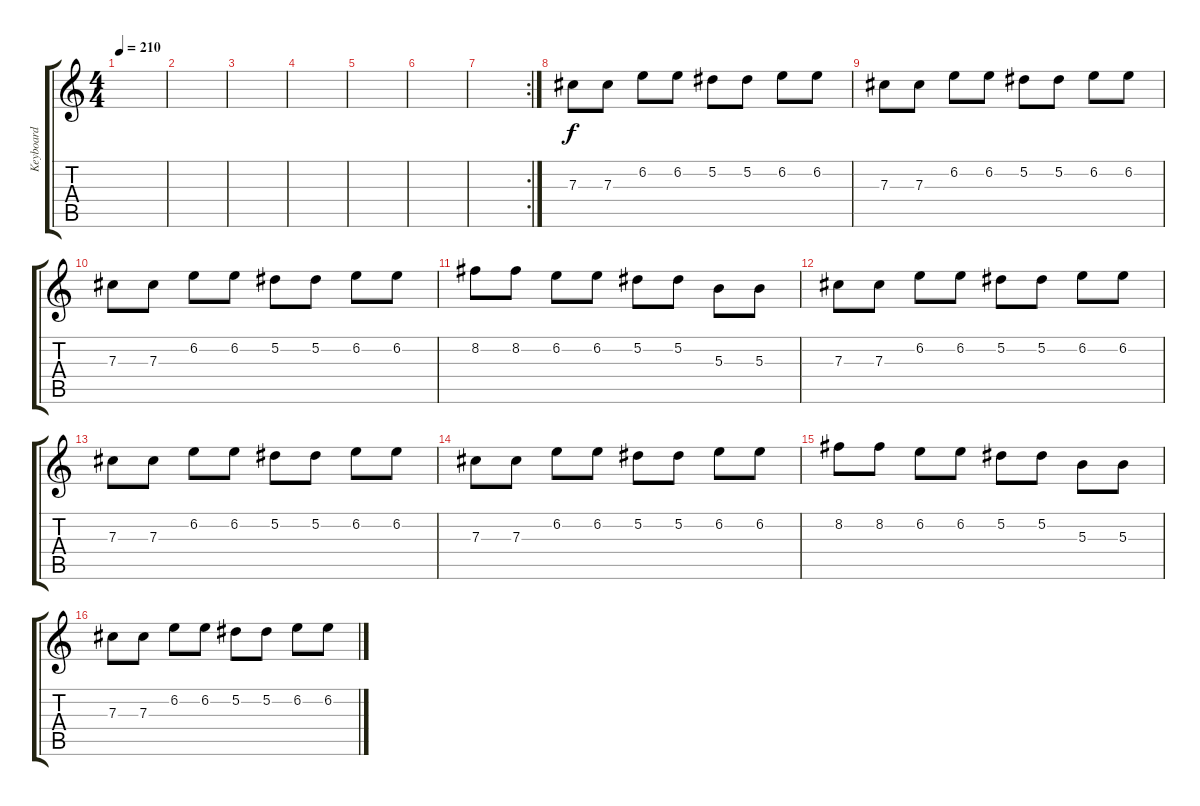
\track ("Keyboard" "Keyboard") {instrument orchestrahit}
\staff {score tabs}
\tuning (Eb5 Bb4 Gb4 Db4 Ab3 Eb3) {hide}
\ts (4 4)
\tempo 210
\clef g2
\ks c
|
|
|
|
|
|
\rc 2
|
7.3.8 7.3.8 6.2.8 6.2.8 5.2.8 5.2.8 6.2.8 6.2.8 |
7.3.8 7.3.8 6.2.8 6.2.8 5.2.8 5.2.8 6.2.8 6.2.8 |
7.3.8 7.3.8 6.2.8 6.2.8 5.2.8 5.2.8 6.2.8 6.2.8 |
8.2.8 8.2.8 6.2.8 6.2.8 5.2.8 5.2.8 5.3.8 5.3.8 |
7.3.8 7.3.8 6.2.8 6.2.8 5.2.8 5.2.8 6.2.8 6.2.8 |
7.3.8 7.3.8 6.2.8 6.2.8 5.2.8 5.2.8 6.2.8 6.2.8 |
7.3.8 7.3.8 6.2.8 6.2.8 5.2.8 5.2.8 6.2.8 6.2.8 |
8.2.8 8.2.8 6.2.8 6.2.8 5.2.8 5.2.8 5.3.8 5.3.8 |
7.3.8 7.3.8 6.2.8 6.2.8 5.2.8 5.2.8 6.2.8 6.2.8
